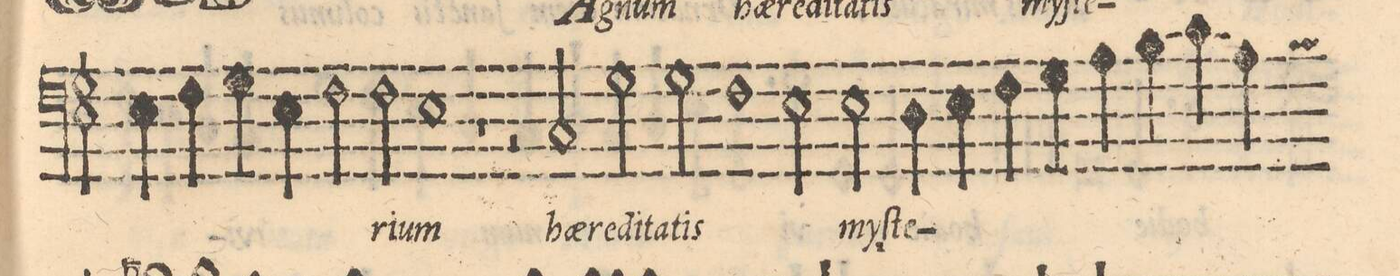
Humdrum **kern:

**kern	**text
*I"BASSO	*
*clefF4	*
*k[]	*
*met(C|)	*
*M2/2	*
=23-	=23-
4E\	.
4F\	.
4A\	.
4E\	.
=24-	=24-
2F\	.
2F\	.
=25-	=25-
1E	rium
=26-	=26-
1r	.
=27-	=27-
2r	.
2C/	hae-
=28-	=28-
2G\	-re-
2G\	-di-
=29-	=29-
1F	-ta-
=30-	=30-
2E\	tis
2E\	my-
=31-	=31-
4D\	-ſte-
4E\	.
4F\	.
4G\	.
=32-	=32-
4A\	.
4B\	.
4c\	.
*custos:B-	*
4A\	.
*-	*-
